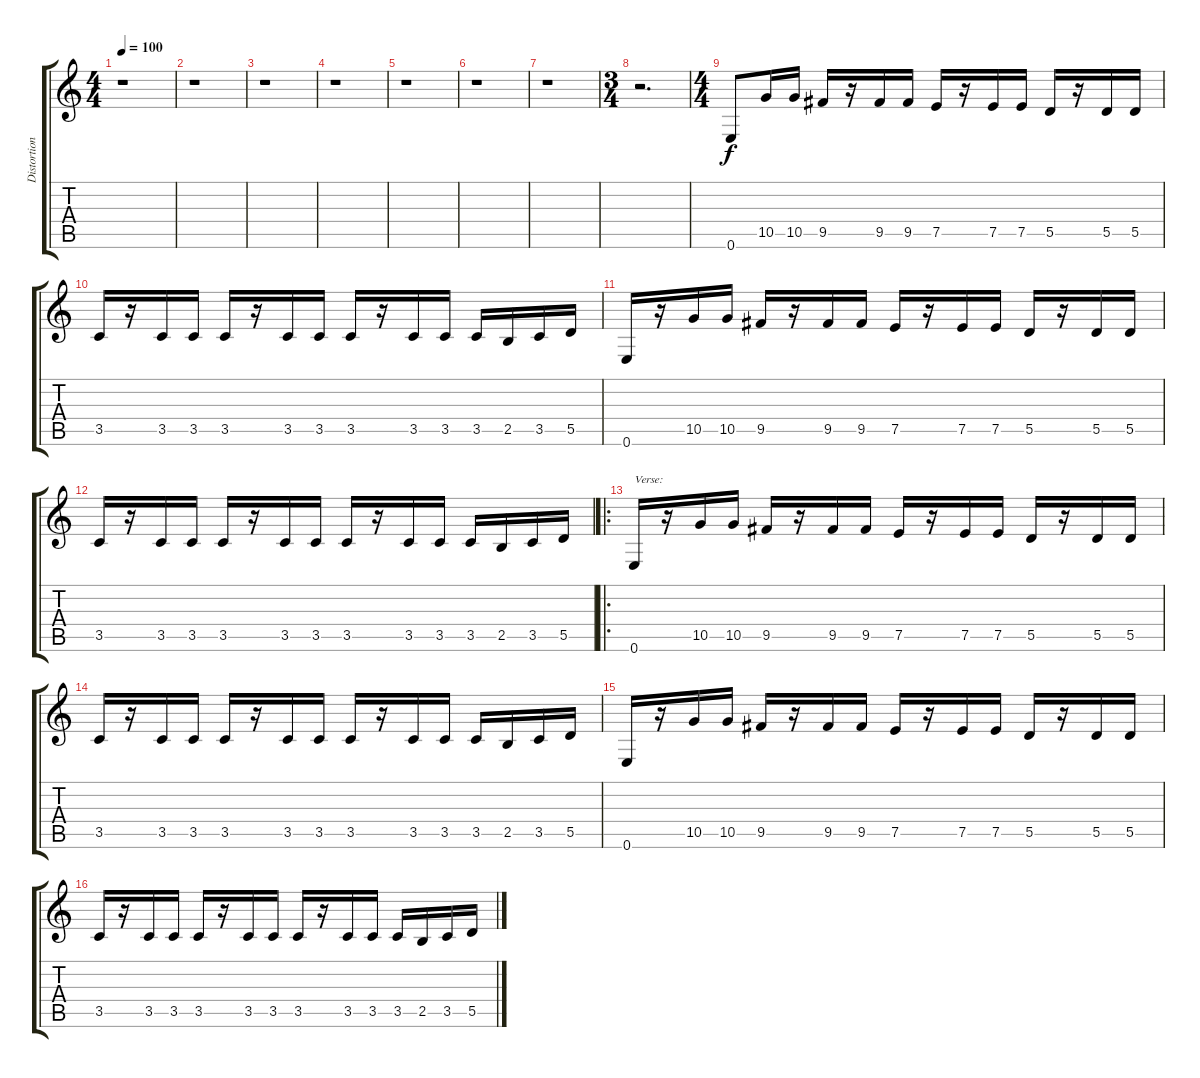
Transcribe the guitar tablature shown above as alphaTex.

\track ("Distortion Gtr. 2" "Distortion") {instrument distortionguitar}
\staff {score tabs}
\tuning (E4 B3 G3 D3 A2 E2) {hide}
\ts (4 4)
\tempo 100
\clef g2
\ks c
r.1{dy f instrument distortionguitar} |
r.1 |
r.1 |
r.1 |
r.1 |
r.1 |
r.1 |
\ts (3 4)
r.2{d} |
\ts (4 4)
0.6.8 10.5.16 10.5.16 9.5.16 r.16 9.5.16 9.5.16 7.5.16 r.16 7.5.16 7.5.16 5.5.16 r.16 5.5.16 5.5.16 |
3.5.16 r.16 3.5.16 3.5.16 3.5.16 r.16 3.5.16 3.5.16 3.5.16 r.16 3.5.16 3.5.16 3.5.16 2.5.16 3.5.16 5.5.16 |
0.6.16 r.16 10.5.16 10.5.16 9.5.16 r.16 9.5.16 9.5.16 7.5.16 r.16 7.5.16 7.5.16 5.5.16 r.16 5.5.16 5.5.16 |
3.5.16 r.16 3.5.16 3.5.16 3.5.16 r.16 3.5.16 3.5.16 3.5.16 r.16 3.5.16 3.5.16 3.5.16 2.5.16 3.5.16 5.5.16 |
\ro
0.6.16{txt "Verse:"} r.16 10.5.16 10.5.16 9.5.16 r.16 9.5.16 9.5.16 7.5.16 r.16 7.5.16 7.5.16 5.5.16 r.16 5.5.16 5.5.16 |
3.5.16 r.16 3.5.16 3.5.16 3.5.16 r.16 3.5.16 3.5.16 3.5.16 r.16 3.5.16 3.5.16 3.5.16 2.5.16 3.5.16 5.5.16 |
0.6.16 r.16 10.5.16 10.5.16 9.5.16 r.16 9.5.16 9.5.16 7.5.16 r.16 7.5.16 7.5.16 5.5.16 r.16 5.5.16 5.5.16 |
3.5.16 r.16 3.5.16 3.5.16 3.5.16 r.16 3.5.16 3.5.16 3.5.16 r.16 3.5.16 3.5.16 3.5.16 2.5.16 3.5.16 5.5.16
